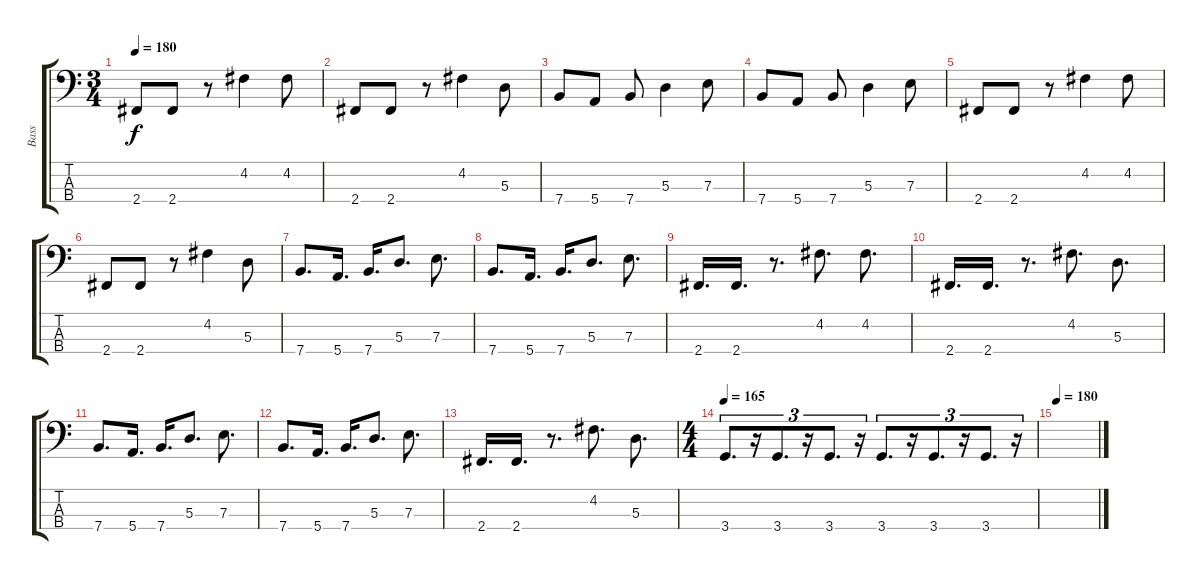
\track ("Bass" "Bass") {instrument electricbassfinger}
\staff {score tabs}
\tuning (G2 D2 A1 E1) {hide}
\ts (3 4)
\tempo 180
\clef f4
\ks c
2.4.8{dy f} 2.4.8 r.8 4.2.4 4.2.8 |
2.4.8 2.4.8 r.8 4.2.4 5.3.8 |
7.4.8 5.4.8 7.4.8 5.3.4 7.3.8 |
7.4.8 5.4.8 7.4.8 5.3.4 7.3.8 |
2.4.8 2.4.8 r.8 4.2.4 4.2.8 |
2.4.8 2.4.8 r.8 4.2.4 5.3.8 |
7.4.8{d} 5.4.16{d} 7.4.16{d} 5.3.8{d} 7.3.8{d} |
7.4.8{d} 5.4.16{d} 7.4.16{d} 5.3.8{d} 7.3.8{d} |
2.4.16{d} 2.4.16{d} r.8{d} 4.2.8{d} 4.2.8{d} |
2.4.16{d} 2.4.16{d} r.8{d} 4.2.8{d} 5.3.8{d} |
7.4.8{d} 5.4.16{d} 7.4.16{d} 5.3.8{d} 7.3.8{d} |
7.4.8{d} 5.4.16{d} 7.4.16{d} 5.3.8{d} 7.3.8{d} |
2.4.16{d} 2.4.16{d} r.8{d} 4.2.8{d} 5.3.8{d} |
\ts (4 4)
\tempo 165
3.4.8{d tu (3 2)} r.16{tu (3 2)} 3.4.8{d tu (3 2)} r.16{tu (3 2)} 3.4.8{d tu (3 2)} r.16{tu (3 2)} 3.4.8{d tu (3 2)} r.16{tu (3 2)} 3.4.8{d tu (3 2)} r.16{tu (3 2)} 3.4.8{d tu (3 2)} r.16{tu (3 2)} |
\tempo 180
